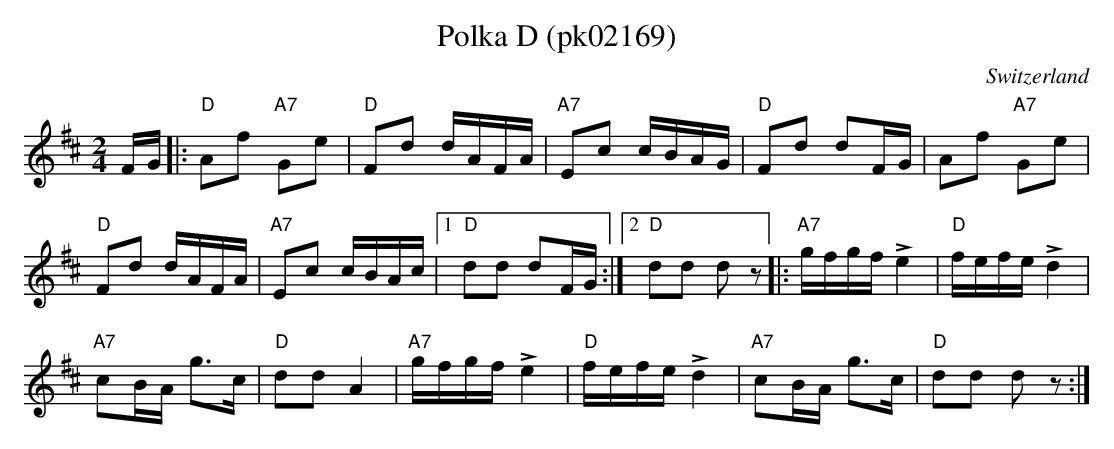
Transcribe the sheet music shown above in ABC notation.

X:1
T:Polka D (pk02169)
O:Switzerland
M:2/4
L:1/16
K:D major
FG |: "D"A2f2 "A7"G2e2 | "D"F2d2 dAFA | "A7"E2c2 cBAG | "D"F2d2 d2FG | A2f2 "A7"G2e2 |
"D"F2d2 dAFA | "A7"E2c2 cBAc |1 "D"d2d2 d2FG :|2 "D"d2d2 d2z2 |: "A7"gfgf !>!e4 | "D"fefe  !>!d4 |
"A7"c2BA g3c | "D"d2d2A4 | "A7"gfgf !>!e4 | "D"fefe !>!d4 |  "A7"c2BA g3c | "D"d2d2 d2z2 :|
